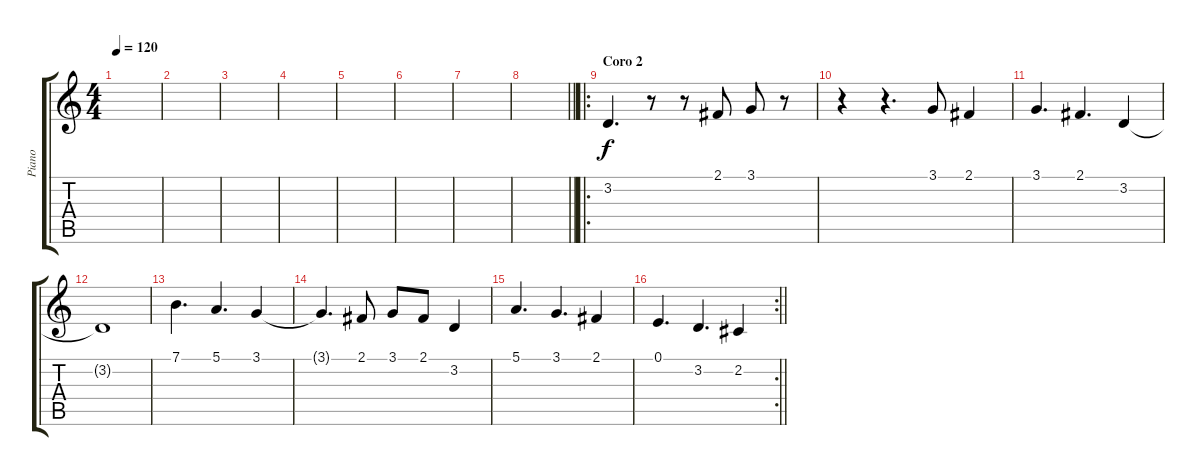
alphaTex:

\track ("Piano" "Piano") {instrument electricgrandpiano}
\staff {score tabs}
\tuning (E4 B3 G3 D3 A2 E2) {hide}
\ts (4 4)
\tempo 120
\clef g2
\ks c
|
|
|
|
|
|
|
\barLineRight lightlight
|
\ro
\section ("" "Coro 2")
3.2.4{d} r.8 r.8 2.1.8 3.1.8 r.8 |
r.4 r.4{d} 3.1.8 2.1.4 |
3.1.4{d} 2.1.4{d} 3.2.4 |
3.2{t}.1 |
7.1.4{d} 5.1.4{d} 3.1.4 |
3.1{t}.4{d} 2.1.8 3.1.8 2.1.8 3.2.4 |
5.1.4{d} 3.1.4{d} 2.1.4 |
\rc 2
\barLineRight lightlight
0.1.4{d} 3.2.4{d} 2.2.4
